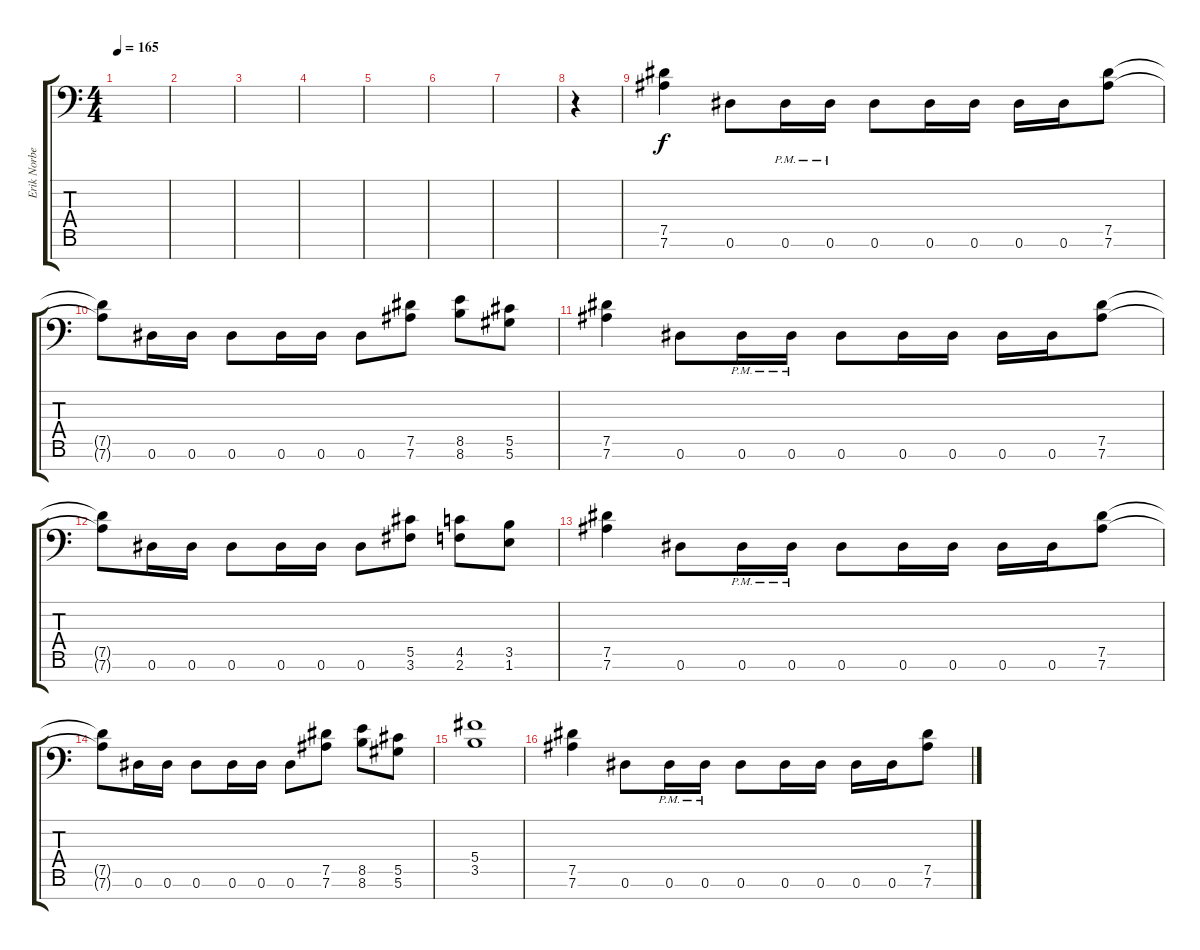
\track ("Erik Norberg" "Erik Norbe") {instrument distortionguitar}
\staff {score tabs}
\tuning (Eb4 Bb3 Gb3 Db3 Ab2 Eb2 Bb1) {hide}
\ts (4 4)
\tempo 165
\clef f4
\ks c
|
|
|
|
|
|
|
r.4 |
(7.5 7.6).4 0.6.8 0.6{pm}.16 0.6{pm}.16 0.6.8 0.6.16 0.6.16 0.6.16 0.6.16 (7.5 7.6).8 |
(7.5{t} 7.6{t}).8 0.6.16 0.6.16 0.6.8 0.6.16 0.6.16 0.6.8 (7.5 7.6).8 (8.5 8.6).8 (5.5 5.6).8 |
(7.5 7.6).4 0.6.8 0.6{pm}.16 0.6{pm}.16 0.6.8 0.6.16 0.6.16 0.6.16 0.6.16 (7.5 7.6).8 |
(7.5{t} 7.6{t}).8 0.6.16 0.6.16 0.6.8 0.6.16 0.6.16 0.6.8 (5.5 3.6).8 (4.5 2.6).8 (3.5 1.6).8 |
(7.5 7.6).4 0.6.8 0.6{pm}.16 0.6{pm}.16 0.6.8 0.6.16 0.6.16 0.6.16 0.6.16 (7.5 7.6).8 |
(7.5{t} 7.6{t}).8 0.6.16 0.6.16 0.6.8 0.6.16 0.6.16 0.6.8 (7.5 7.6).8 (8.5 8.6).8 (5.5 5.6).8 |
(5.4 3.5).1 |
(7.5 7.6).4 0.6.8 0.6{pm}.16 0.6{pm}.16 0.6.8 0.6.16 0.6.16 0.6.16 0.6.16 (7.5 7.6).8
